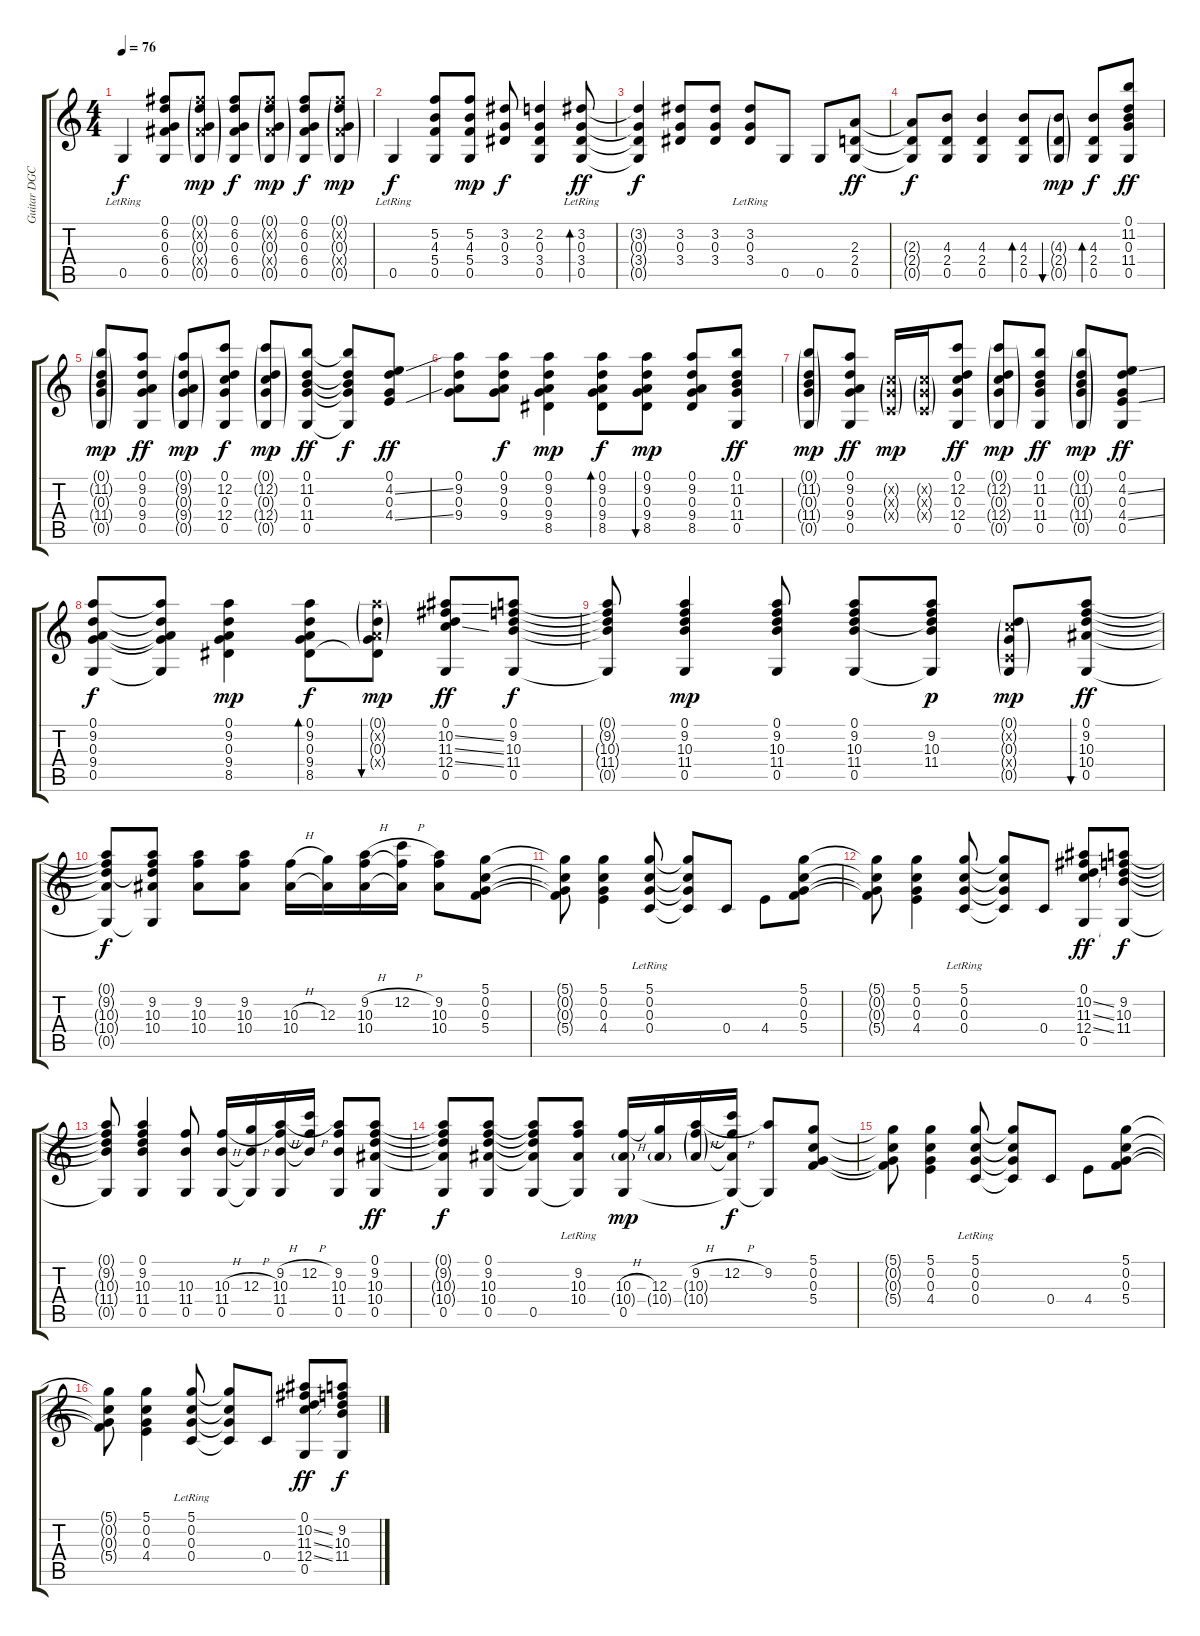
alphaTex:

\track ("Guitar DGCGCD" "Guitar DGC") {instrument acousticguitarsteel}
\staff {score tabs}
\tuning (D4 C4 G3 C3 G2 D2) {hide}
\ts (4 4)
\tempo 76
\clef g2
\ks c
0.5{lr}.4{dy f} (0.1 6.2 0.3 6.4 0.5).8 (0.1{g} 6.2{g x} 0.3{g} 6.4{g x} 0.5{g}).8{dy mp} (0.1 6.2 0.3 6.4 0.5).8{dy f} (0.1{g} 6.2{g x} 0.3{g} 6.4{g x} 0.5{g}).8{dy mp} (0.1 6.2 0.3 6.4 0.5).8{dy f} (0.1{g} 6.2{g x} 0.3{g} 6.4{g x} 0.5{g}).8{dy mp} |
0.5{lr}.4{dy f} (5.2 4.3 5.4 0.5).8 (5.2 4.3 5.4 0.5).8{dy mp} (3.2 0.3 3.4).8{dy f} (2.2 0.3 3.4 0.5).4 (3.2{lr} 0.3{lr} 3.4{lr} 0.5{lr}).8{bd 60 dy ff} |
(3.2{t} 0.3{t} 3.4{t} 0.5{t}).4{dy f} (3.2 0.3 3.4).8 (3.2 0.3 3.4).8 (3.2{lr} 0.3{lr} 3.4{lr}).8 0.5.8 0.5.8 (2.3 2.4 0.5).8{dy ff} |
(2.3{t} 2.4{t} 0.5{t}).8{dy f} (4.3 2.4 0.5).8 (4.3 2.4 0.5).4 (4.3 2.4 0.5).8{bd 60} (4.3{g} 2.4{g} 0.5{g}).8{bu 60 dy mp} (4.3 2.4 0.5).8{bd 60 dy f} (0.1 11.2 0.3 11.4 0.5).8{dy ff} |
(0.1{g} 11.2{g} 0.3{g} 11.4{g} 0.5{g}).8{dy mp} (0.1 9.2 0.3 9.4 0.5).8{dy ff} (0.1{g} 9.2{g} 0.3{g} 9.4{g} 0.5{g}).8{dy mp} (0.1 12.2 0.3 12.4 0.5).8{dy f} (0.1{g} 12.2{g} 0.3{g} 12.4{g} 0.5{g}).8{dy mp} (0.1 11.2 0.3 11.4 0.5).8{dy ff} (0.1{t} 11.2{t} 0.3{t} 11.4{t} 0.5{t}).8{dy f} (0.1 4.2{ss} 0.3 4.4{ss}).8{dy ff} |
(0.1 9.2 0.3 9.4).8 (0.1 9.2 0.3 9.4).8{dy f} (0.1 9.2 0.3 9.4 8.5).4{dy mp} (0.1 9.2 0.3 9.4 8.5).8{bd 60 dy f} (0.1 9.2 0.3 9.4 8.5).8{bu 60 dy mp} (0.1 9.2 0.3 9.4 8.5).8 (0.1 11.2 0.3 11.4 0.5).8{dy ff} |
(0.1{g} 11.2{g} 0.3{g} 11.4{g} 0.5{g}).8{dy mp} (0.1 9.2 0.3 9.4 0.5).8{dy ff} (0.2{g x} 0.3{g x} 0.4{g x}).16{dy mp} (0.2{g x} 0.3{g x} 0.4{g x}).16 (0.1 12.2 0.3 12.4 0.5).8{dy ff} (0.1{g} 12.2{g} 0.3{g} 12.4{g} 0.5{g}).8{dy mp} (0.1 11.2 0.3 11.4 0.5).8{dy ff} (0.1{g} 11.2{g} 0.3{g} 11.4{g} 0.5{g}).8{dy mp} (0.1 4.2{ss} 0.3 4.4{ss} 0.5).8{dy ff} |
(0.1 9.2 0.3 9.4 0.5).8{dy f} (0.1{t} 9.2{t} 0.3{t} 9.4{t} 0.5{t}).8 (0.1 9.2 0.3 9.4 8.5).4{dy mp} (0.1 9.2 0.3 9.4 8.5).8{bd 60 dy f} (0.1{g} 9.2{g x} 0.3{g} 9.4{g x} 8.5{t}).8{bu 60 dy mp} (0.1 10.2{ss} 11.3{ss} 12.4{ss} 0.5).8{dy ff} (0.1 9.2 10.3 11.4 0.5).8{dy f} |
(0.1{t} 9.2{t} 10.3{t} 11.4{t} 0.5{t}).8 (0.1 9.2 10.3 11.4 0.5).4{dy mp} (0.1 9.2 10.3 11.4 0.5).8 (0.1 9.2 10.3 11.4 0.5).8 (0.1{t} 9.2 10.3 11.4 0.5{t}).8{dy p} (0.1{g} 0.2{g x} 0.3{g} 0.4{g x} 0.5{g}).8{dy mp} (0.1 9.2 10.3 10.4 0.5).8{bu 240 dy ff} |
(0.1{t} 9.2{t} 10.3{t} 10.4{t} 0.5{t}).8{dy f} (0.1{t} 9.2 10.3 10.4 0.5{t}).8 (9.2 10.3 10.4).8 (9.2 10.3 10.4).8 (10.3{h} 10.4).16 (12.3 10.4{t}).16 (9.2{h} 10.3 10.4).16 (12.2{h} 10.3{t} 10.4{t}).16 (9.2 10.3 10.4).8 (5.1 0.2 0.3 5.4).8 |
(5.1{t} 0.2{t} 0.3{t} 5.4{t}).8 (5.1 0.2 0.3 4.4).4 (5.1{lr} 0.2{lr} 0.3{lr} 0.4).8 (5.1{t} 0.2{t} 0.3{t} 0.4{t}).8 0.4.8 4.4.8 (5.1 0.2 0.3 5.4).8 |
(5.1{t} 0.2{t} 0.3{t} 5.4{t}).8 (5.1 0.2 0.3 4.4).4 (5.1{lr} 0.2{lr} 0.3{lr} 0.4).8 (5.1{t} 0.2{t} 0.3{t} 0.4{t}).8 0.4.8 (0.1 10.2{ss} 11.3{ss} 12.4{ss} 0.5).8{dy ff} (0.1{t} 9.2 10.3 11.4 0.5{t}).8{dy f} |
(0.1{t} 9.2{t} 10.3{t} 11.4{t} 0.5{t}).8 (0.1 9.2 10.3 11.4 0.5).4 (10.3 11.4 0.5).8 (10.3{h} 11.4 0.5).16 (12.3{h} 11.4{t} 0.5{t}).16 (9.2{h} 10.3 11.4 0.5).16 (12.2{h} 10.3{t} 11.4{t}).16 (9.2 10.3 11.4 0.5).8 (0.1 9.2 10.3 10.4 0.5).8{dy ff} |
(0.1{t} 9.2{t} 10.3{t} 10.4{t} 0.5).8{dy f} (0.1 9.2 10.3 10.4 0.5).8 (0.1{t} 9.2{t} 10.3{t} 10.4{t} 0.5).8 (9.2{lr} 10.3{lr} 10.4{lr} 0.5{t}).8 (10.3{h} 10.4{g} 0.5).16{dy mp} (12.3 10.4{g}).16 (9.2{h} 10.3{g} 10.4{g}).16 (12.2{h} 10.3{t} 10.4{t} 0.5{t}).16{dy f} (9.2 0.5{t}).8 (5.1 0.2 0.3 5.4).8 |
(5.1{t} 0.2{t} 0.3{t} 5.4{t}).8 (5.1 0.2 0.3 4.4).4 (5.1{lr} 0.2{lr} 0.3{lr} 0.4).8 (5.1{t} 0.2{t} 0.3{t} 0.4{t}).8 0.4.8 4.4.8 (5.1 0.2 0.3 5.4).8 |
(5.1{t} 0.2{t} 0.3{t} 5.4{t}).8 (5.1 0.2 0.3 4.4).4 (5.1{lr} 0.2{lr} 0.3{lr} 0.4).8 (5.1{t} 0.2{t} 0.3{t} 0.4{t}).8 0.4.8 (0.1 10.2{ss} 11.3{ss} 12.4{ss} 0.5).8{dy ff} (0.1{t} 9.2 10.3 11.4 0.5{t}).8{dy f}
